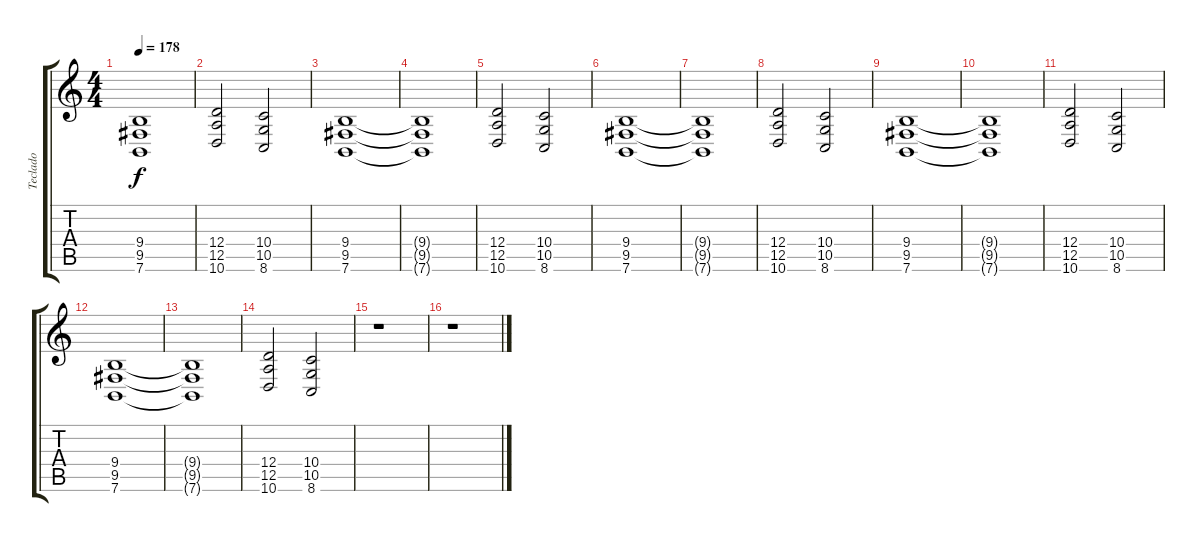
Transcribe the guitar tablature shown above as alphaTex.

\track ("Teclado" "Teclado") {instrument stringensemble1}
\staff {score tabs}
\tuning (E4 B3 G3 D3 A2 E2) {hide}
\ts (4 4)
\tempo 178
\clef g2
\ks c
(9.4{t} 9.5{t} 7.6{t}).1{dy f} |
(12.4 12.5 10.6).2 (10.4 10.5 8.6).2 |
(9.4 9.5 7.6).1 |
(9.4{t} 9.5{t} 7.6{t}).1 |
(12.4 12.5 10.6).2 (10.4 10.5 8.6).2 |
(9.4 9.5 7.6).1 |
(9.4{t} 9.5{t} 7.6{t}).1 |
(12.4 12.5 10.6).2 (10.4 10.5 8.6).2 |
(9.4 9.5 7.6).1 |
(9.4{t} 9.5{t} 7.6{t}).1 |
(12.4 12.5 10.6).2 (10.4 10.5 8.6).2 |
(9.4 9.5 7.6).1 |
(9.4{t} 9.5{t} 7.6{t}).1 |
(12.4 12.5 10.6).2 (10.4 10.5 8.6).2 |
r.1 |
r.1
